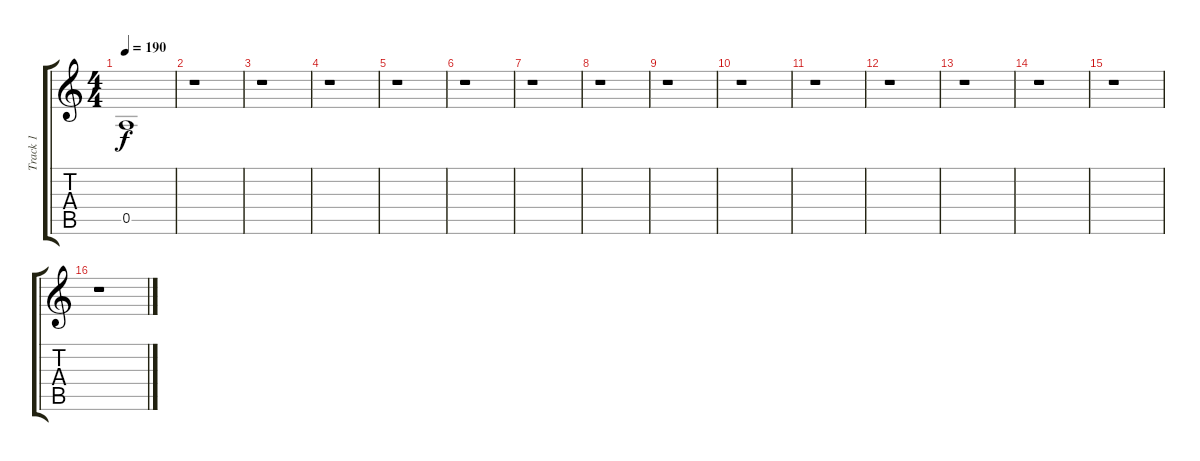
\track ("Track 1" "Track 1") {instrument distortionguitar}
\staff {score tabs}
\tuning (E4 B3 G3 D3 A2 E2) {hide}
\ts (4 4)
\tempo 190
\clef g2
\ks c
0.5.1{dy f} |
r.1 |
r.1 |
r.1 |
r.1 |
r.1 |
r.1 |
r.1 |
r.1 |
r.1 |
r.1 |
r.1 |
r.1 |
r.1 |
r.1 |
r.1
